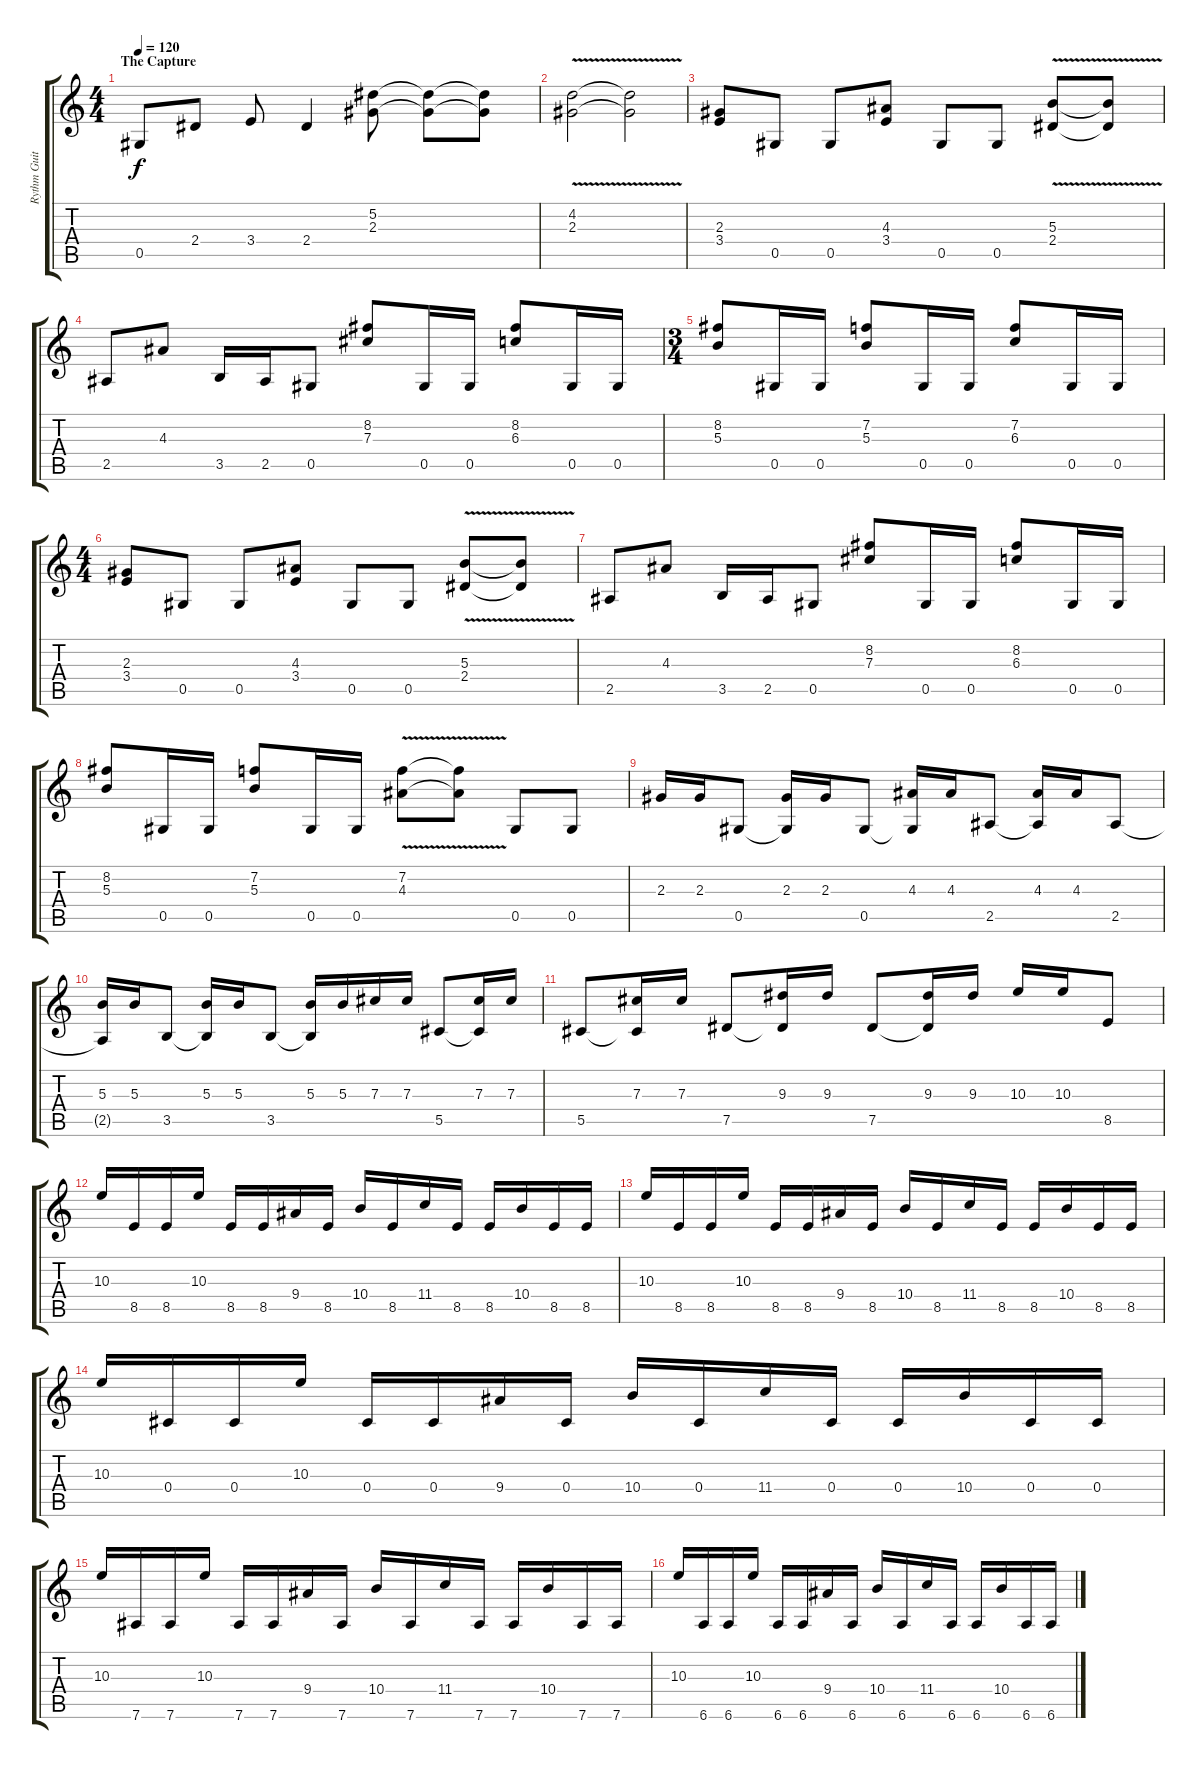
\track ("Rythm Guitar" "Rythm Guit") {instrument distortionguitar}
\staff {score tabs}
\tuning (Eb4 Bb3 Gb3 Db3 Ab2 Eb2) {hide}
\ts (4 4)
\section ("" "The Capture")
\tempo 120
\clef g2
\ks c
0.5.8{dy f volume 15 balance 8 instrument distortionguitar} 2.4.8 3.4.8 2.4.4 (5.2 2.3).8 (5.2{t} 2.3{t}).8 (5.2{t} 2.3{t}).8 |
(4.2{v} 2.3{v}).2 (4.2{t} 2.3{t}).2 |
(2.3 3.4).8 0.5.8 0.5.8 (4.3 3.4).8 0.5.8 0.5.8 (5.3{v} 2.4{v}).8 (5.3{t} 2.4{t}).8 |
2.5.8 4.3.8 3.5.16 2.5.16 0.5.8 (8.2 7.3).8 0.5.16 0.5.16 (8.2 6.3).8 0.5.16 0.5.16 |
\ts (3 4)
(8.2 5.3).8 0.5.16 0.5.16 (7.2 5.3).8 0.5.16 0.5.16 (7.2 6.3).8 0.5.16 0.5.16 |
\ts (4 4)
(2.3 3.4).8 0.5.8 0.5.8 (4.3 3.4).8 0.5.8 0.5.8 (5.3{v} 2.4{v}).8 (5.3{t} 2.4{t}).8 |
2.5.8 4.3.8 3.5.16 2.5.16 0.5.8 (8.2 7.3).8 0.5.16 0.5.16 (8.2 6.3).8 0.5.16 0.5.16 |
(8.2 5.3).8 0.5.16 0.5.16 (7.2 5.3).8 0.5.16 0.5.16 (7.2{v} 4.3{v}).8 (7.2{t} 4.3{t}).8 0.5.8 0.5.8 |
2.3.16 2.3.16 0.5.8 (2.3 0.5{t}).16 2.3.16 0.5.8 (4.3 0.5{t}).16 4.3.16 2.5.8 (4.3 2.5{t}).16 4.3.16 2.5.8 |
(5.3 2.5{t}).16 5.3.16 3.5.8 (5.3 3.5{t}).16 5.3.16 3.5.8 (5.3 3.5{t}).16 5.3.16 7.3.16 7.3.16 5.5.8 (7.3 5.5{t}).16 7.3.16 |
5.5.8 (7.3 5.5{t}).16 7.3.16 7.5.8 (9.3 7.5{t}).16 9.3.16 7.5.8 (9.3 7.5{t}).16 9.3.16 10.3.16 10.3.16 8.5.8 |
10.3.16{balance 11} 8.5.16 8.5.16 10.3.16 8.5.16 8.5.16 9.4.16 8.5.16 10.4.16 8.5.16 11.4.16 8.5.16 8.5.16 10.4.16 8.5.16 8.5.16 |
10.3.16 8.5.16 8.5.16 10.3.16 8.5.16 8.5.16 9.4.16 8.5.16 10.4.16 8.5.16 11.4.16 8.5.16 8.5.16 10.4.16 8.5.16 8.5.16 |
10.3.16 0.4.16 0.4.16 10.3.16 0.4.16 0.4.16 9.4.16 0.4.16 10.4.16 0.4.16 11.4.16 0.4.16 0.4.16 10.4.16 0.4.16 0.4.16 |
10.3.16 7.6.16 7.6.16 10.3.16 7.6.16 7.6.16 9.4.16 7.6.16 10.4.16 7.6.16 11.4.16 7.6.16 7.6.16 10.4.16 7.6.16 7.6.16 |
10.3.16 6.6.16 6.6.16 10.3.16 6.6.16 6.6.16 9.4.16 6.6.16 10.4.16 6.6.16 11.4.16 6.6.16 6.6.16 10.4.16 6.6.16 6.6.16
